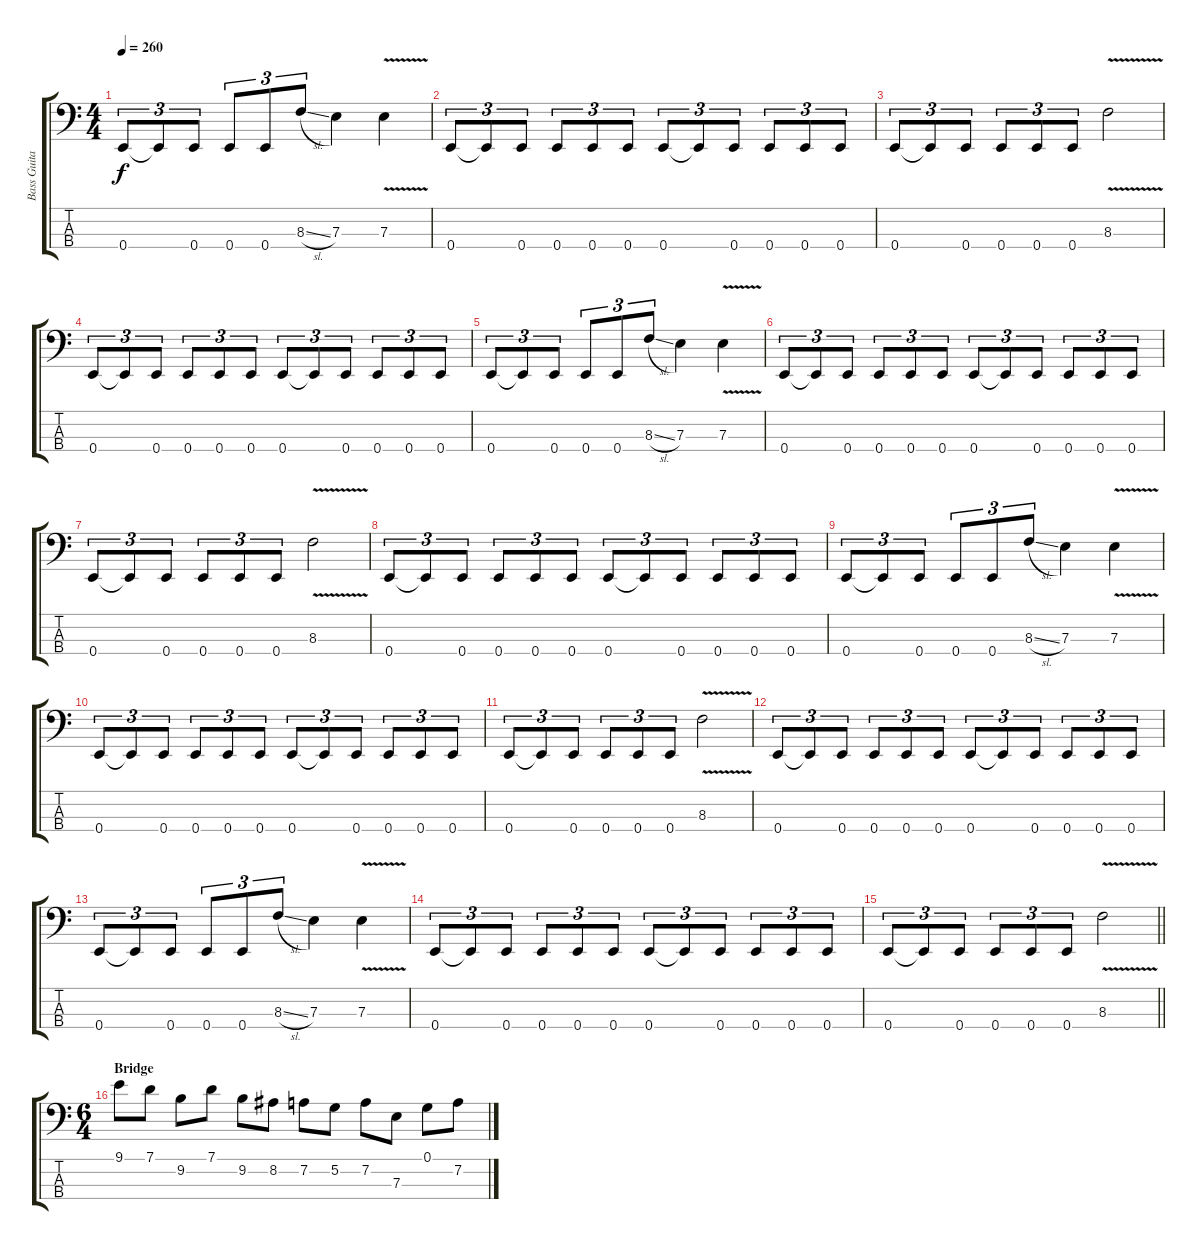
\track ("Bass Guitar (Dave Ellefson)" "Bass Guita") {instrument electricbasspick}
\staff {score tabs}
\tuning (G2 D2 A1 E1) {hide}
\ts (4 4)
\tempo 260
\clef f4
\ks c
0.4.8{tu (3 2) dy f} 0.4{t}.8{tu (3 2)} 0.4.8{tu (3 2)} 0.4.8{tu (3 2)} 0.4.8{tu (3 2)} 8.3{sl}.8{tu (3 2)} 7.3.4 7.3{v}.4 |
0.4.8{tu (3 2)} 0.4{t}.8{tu (3 2)} 0.4.8{tu (3 2)} 0.4.8{tu (3 2)} 0.4.8{tu (3 2)} 0.4.8{tu (3 2)} 0.4.8{tu (3 2)} 0.4{t}.8{tu (3 2)} 0.4.8{tu (3 2)} 0.4.8{tu (3 2)} 0.4.8{tu (3 2)} 0.4.8{tu (3 2)} |
0.4.8{tu (3 2)} 0.4{t}.8{tu (3 2)} 0.4.8{tu (3 2)} 0.4.8{tu (3 2)} 0.4.8{tu (3 2)} 0.4.8{tu (3 2)} 8.3{v}.2 |
0.4.8{tu (3 2)} 0.4{t}.8{tu (3 2)} 0.4.8{tu (3 2)} 0.4.8{tu (3 2)} 0.4.8{tu (3 2)} 0.4.8{tu (3 2)} 0.4.8{tu (3 2)} 0.4{t}.8{tu (3 2)} 0.4.8{tu (3 2)} 0.4.8{tu (3 2)} 0.4.8{tu (3 2)} 0.4.8{tu (3 2)} |
0.4.8{tu (3 2)} 0.4{t}.8{tu (3 2)} 0.4.8{tu (3 2)} 0.4.8{tu (3 2)} 0.4.8{tu (3 2)} 8.3{sl}.8{tu (3 2)} 7.3.4 7.3{v}.4 |
0.4.8{tu (3 2)} 0.4{t}.8{tu (3 2)} 0.4.8{tu (3 2)} 0.4.8{tu (3 2)} 0.4.8{tu (3 2)} 0.4.8{tu (3 2)} 0.4.8{tu (3 2)} 0.4{t}.8{tu (3 2)} 0.4.8{tu (3 2)} 0.4.8{tu (3 2)} 0.4.8{tu (3 2)} 0.4.8{tu (3 2)} |
0.4.8{tu (3 2)} 0.4{t}.8{tu (3 2)} 0.4.8{tu (3 2)} 0.4.8{tu (3 2)} 0.4.8{tu (3 2)} 0.4.8{tu (3 2)} 8.3{v}.2 |
0.4.8{tu (3 2)} 0.4{t}.8{tu (3 2)} 0.4.8{tu (3 2)} 0.4.8{tu (3 2)} 0.4.8{tu (3 2)} 0.4.8{tu (3 2)} 0.4.8{tu (3 2)} 0.4{t}.8{tu (3 2)} 0.4.8{tu (3 2)} 0.4.8{tu (3 2)} 0.4.8{tu (3 2)} 0.4.8{tu (3 2)} |
0.4.8{tu (3 2)} 0.4{t}.8{tu (3 2)} 0.4.8{tu (3 2)} 0.4.8{tu (3 2)} 0.4.8{tu (3 2)} 8.3{sl}.8{tu (3 2)} 7.3.4 7.3{v}.4 |
0.4.8{tu (3 2)} 0.4{t}.8{tu (3 2)} 0.4.8{tu (3 2)} 0.4.8{tu (3 2)} 0.4.8{tu (3 2)} 0.4.8{tu (3 2)} 0.4.8{tu (3 2)} 0.4{t}.8{tu (3 2)} 0.4.8{tu (3 2)} 0.4.8{tu (3 2)} 0.4.8{tu (3 2)} 0.4.8{tu (3 2)} |
0.4.8{tu (3 2)} 0.4{t}.8{tu (3 2)} 0.4.8{tu (3 2)} 0.4.8{tu (3 2)} 0.4.8{tu (3 2)} 0.4.8{tu (3 2)} 8.3{v}.2 |
0.4.8{tu (3 2)} 0.4{t}.8{tu (3 2)} 0.4.8{tu (3 2)} 0.4.8{tu (3 2)} 0.4.8{tu (3 2)} 0.4.8{tu (3 2)} 0.4.8{tu (3 2)} 0.4{t}.8{tu (3 2)} 0.4.8{tu (3 2)} 0.4.8{tu (3 2)} 0.4.8{tu (3 2)} 0.4.8{tu (3 2)} |
0.4.8{tu (3 2)} 0.4{t}.8{tu (3 2)} 0.4.8{tu (3 2)} 0.4.8{tu (3 2)} 0.4.8{tu (3 2)} 8.3{sl}.8{tu (3 2)} 7.3.4 7.3{v}.4 |
0.4.8{tu (3 2)} 0.4{t}.8{tu (3 2)} 0.4.8{tu (3 2)} 0.4.8{tu (3 2)} 0.4.8{tu (3 2)} 0.4.8{tu (3 2)} 0.4.8{tu (3 2)} 0.4{t}.8{tu (3 2)} 0.4.8{tu (3 2)} 0.4.8{tu (3 2)} 0.4.8{tu (3 2)} 0.4.8{tu (3 2)} |
\barLineRight lightlight
0.4.8{tu (3 2)} 0.4{t}.8{tu (3 2)} 0.4.8{tu (3 2)} 0.4.8{tu (3 2)} 0.4.8{tu (3 2)} 0.4.8{tu (3 2)} 8.3{v}.2 |
\ts (6 4)
\section ("" "Bridge")
9.1.8 7.1.8 9.2.8 7.1.8 9.2.8 8.2.8 7.2.8 5.2.8 7.2.8 7.3.8 0.1.8 7.2.8
